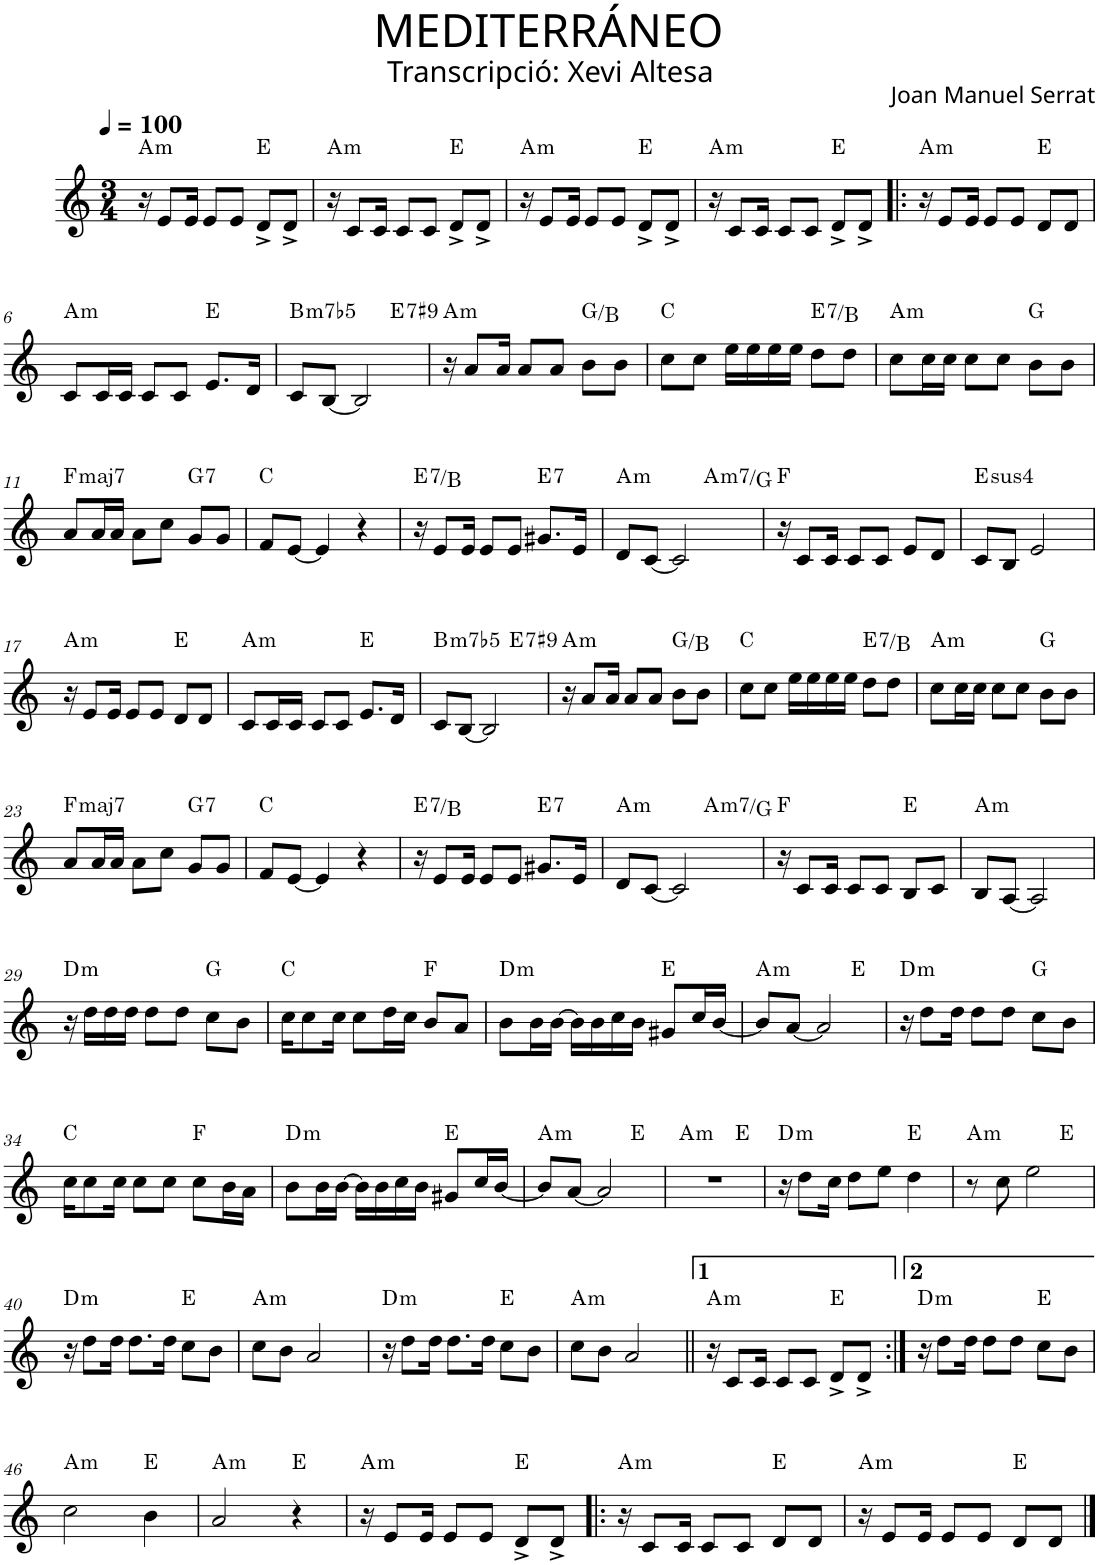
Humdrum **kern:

**kern	**harte
*part1	*part1
*staff1	*
*I"P1	*
*clefG2	*
*k[]	*
*M3/4	*
*MM100	*
=1	=1
!	!LO:H:kt=m
16r	A:min
8e/L	.
16e/Jk	.
8e/L	.
8e/J	.
8d^/L	E:maj
8d^/J	.
=2	=2
!	!LO:H:kt=m
16r	A:min
8c/L	.
16c/Jk	.
8c/L	.
8c/J	.
8d^/L	E:maj
8d^/J	.
=3	=3
!	!LO:H:kt=m
16r	A:min
8e/L	.
16e/Jk	.
8e/L	.
8e/J	.
8d^/L	E:maj
8d^/J	.
=4	=4
!	!LO:H:kt=m
16r	A:min
8c/L	.
16c/Jk	.
8c/L	.
8c/J	.
8d^/L	E:maj
8d^/J	.
=5!|:	=5!|:
!	!LO:H:kt=m
16r	A:min
8e/L	.
16e/Jk	.
8e/L	.
8e/J	.
8d/L	E:maj
8d/J	.
!!LO:LB:g=z
=6	=6
!	!LO:H:kt=m
8c/L	A:min
16c/L	.
16c/JJ	.
8c/L	.
8c/J	.
8.e/L	E:maj
16d/Jk	.
=7	=7
!	!LO:H:kt=m7b5
*^	*
8c/L	2ryy	B:hdim7
[<8B/J	.	.
2B/]	.	.
!	!	!LO:H:kt=7
.	4ryy	E:7(#9)
=8	=8	=8
!	!	!LO:H:kt=m
*v	*v	*
16r	A:min
8a/L	.
16a/Jk	.
8a/L	.
8a/J	.
8b\L	G:maj/3
8b\J	.
=9	=9
8cc\L	C:maj
8cc\J	.
16ee\LL	.
16ee\	.
16ee\	.
16ee\JJ	.
!	!LO:H:kt=7
8dd\L	E:7/5
8dd\J	.
=10	=10
!	!LO:H:kt=m
8cc\L	A:min
16cc\L	.
16cc\JJ	.
8cc\L	.
8cc\J	.
8b\L	G:maj
8b\J	.
!!LO:LB:g=z
=11	=11
!	!LO:H:kt=maj7
8a/L	F:maj7
16a/L	.
16a/JJ	.
8a\L	.
8cc\J	.
!	!LO:H:kt=7
8g/L	G:7
8g/J	.
=12	=12
8f/L	C:maj
[8e/J	.
4e/]	.
4r	.
=13	=13
!	!LO:H:kt=7
16r	E:7/5
8e/L	.
16e/Jk	.
8e/L	.
8e/J	.
!	!LO:H:kt=7
8.g#X/L	E:7
16e/Jk	.
=14	=14
!	!LO:H:kt=m
*^	*
8d/L	2ryy	A:min
[<8c/J	.	.
2c/]	.	.
!	!	!LO:H:kt=m7
.	4ryy	A:min7/b7
*v	*v	*
=15	=15
16r	F:maj
8c/L	.
16c/Jk	.
8c/L	.
8c/J	.
8e/L	.
8d/J	.
=16	=16
!	!LO:H:kt=4
8c/L	E:sus4
8B/J	.
2e/	.
!!LO:LB:g=z
=17	=17
!	!LO:H:kt=m
16r	A:min
8e/L	.
16e/Jk	.
8e/L	.
8e/J	.
8d/L	E:maj
8d/J	.
=18	=18
!	!LO:H:kt=m
8c/L	A:min
16c/L	.
16c/JJ	.
8c/L	.
8c/J	.
8.e/L	E:maj
16d/Jk	.
=19	=19
!	!LO:H:kt=m7b5
*^	*
8c/L	2ryy	B:hdim7
[<8B/J	.	.
2B/]	.	.
!	!	!LO:H:kt=7
.	4ryy	E:7(#9)
=20	=20	=20
!	!	!LO:H:kt=m
*v	*v	*
16r	A:min
8a/L	.
16a/Jk	.
8a/L	.
8a/J	.
8b\L	G:maj/3
8b\J	.
=21	=21
8cc\L	C:maj
8cc\J	.
16ee\LL	.
16ee\	.
16ee\	.
16ee\JJ	.
!	!LO:H:kt=7
8dd\L	E:7/5
8dd\J	.
=22	=22
!	!LO:H:kt=m
8cc\L	A:min
16cc\L	.
16cc\JJ	.
8cc\L	.
8cc\J	.
8b\L	G:maj
8b\J	.
!!LO:LB:g=z
=23	=23
!	!LO:H:kt=maj7
8a/L	F:maj7
16a/L	.
16a/JJ	.
8a\L	.
8cc\J	.
!	!LO:H:kt=7
8g/L	G:7
8g/J	.
=24	=24
8f/L	C:maj
[8e/J	.
4e/]	.
4r	.
=25	=25
!	!LO:H:kt=7
16r	E:7/5
8e/L	.
16e/Jk	.
8e/L	.
8e/J	.
!	!LO:H:kt=7
8.g#X/L	E:7
16e/Jk	.
=26	=26
!	!LO:H:kt=m
*^	*
8d/L	2ryy	A:min
[<8c/J	.	.
2c/]	.	.
!	!	!LO:H:kt=m7
.	4ryy	A:min7/b7
*v	*v	*
=27	=27
16r	F:maj
8c/L	.
16c/Jk	.
8c/L	.
8c/J	.
8B/L	E:maj
8c/J	.
=28	=28
!	!LO:H:kt=m
8B/L	A:min
[<8A/J	.
2A/]	.
!!LO:LB:g=z
=29	=29
!	!LO:H:kt=m
16r	D:min
16dd\LL	.
16dd\	.
16dd\JJ	.
8dd\L	.
8dd\J	.
8cc\L	G:maj
8b\J	.
=30	=30
16cc\KL	C:maj
8cc\	.
16cc\Jk	.
8cc\L	.
16dd\L	.
16cc\JJ	.
8b/L	F:maj
8a/J	.
=31	=31
!	!LO:H:kt=m
8b\L	D:min
16b\L	.
[>16b\JJ	.
16b\LL]	.
16b\	.
16cc\	.
16b\JJ	.
8g#X/L	E:maj
16cc/L	.
[<16b/JJ	.
=32	=32
!	!LO:H:kt=m
*^	*
8b/L]	2ryy	A:min
[<8a/J	.	.
2a/]	.	.
.	4ryy	E:maj
=33	=33	=33
!	!	!LO:H:kt=m
*v	*v	*
16r	D:min
8dd\L	.
16dd\Jk	.
8dd\L	.
8dd\J	.
8cc\L	G:maj
8b\J	.
!!LO:LB:g=z
=34	=34
16cc\KL	C:maj
8cc\	.
16cc\Jk	.
8cc\L	.
8cc\J	.
8cc\L	F:maj
16b\L	.
16a\JJ	.
=35	=35
!	!LO:H:kt=m
8b\L	D:min
16b\L	.
[>16b\JJ	.
16b\LL]	.
16b\	.
16cc\	.
16b\JJ	.
8g#X/L	E:maj
16cc/L	.
[<16b/JJ	.
=36	=36
!	!LO:H:kt=m
*^	*
8b/L]	2ryy	A:min
[<8a/J	.	.
2a/]	.	.
.	4ryy	E:maj
=37	=37	=37
!	!	!LO:H:kt=m
2.r	2ryy	A:min
.	4ryy	E:maj
=38	=38	=38
!	!	!LO:H:kt=m
*v	*v	*
16r	D:min
8dd\L	.
16cc\Jk	.
8dd\L	.
8ee\J	.
4dd\	E:maj
=39	=39
!	!LO:H:kt=m
*^	*
8r	2ryy	A:min
8cc\	.	.
2ee\	.	.
.	4ryy	E:maj
!!LO:LB:g=z	!!
=40	=40	=40
!	!	!LO:H:kt=m
*v	*v	*
16r	D:min
8dd\L	.
16dd\Jk	.
8.dd\L	.
16dd\Jk	.
8cc\L	E:maj
8b\J	.
=41	=41
!	!LO:H:kt=m
8cc\L	A:min
8b\J	.
2a/	.
=42	=42
!	!LO:H:kt=m
16r	D:min
8dd\L	.
16dd\Jk	.
8.dd\L	.
16dd\Jk	.
8cc\L	E:maj
8b\J	.
=43	=43
!	!LO:H:kt=m
8cc\L	A:min
8b\J	.
2a/	.
=44||	=44||
!	!LO:H:kt=m
16r	A:min
8c/L	.
16c/Jk	.
8c/L	.
8c/J	.
8d^/L	E:maj
8d^/J	.
=45:|!	=45:|!
!	!LO:H:kt=m
16r	D:min
8dd\L	.
16dd\Jk	.
8dd\L	.
8dd\J	.
8cc\L	E:maj
8b\J	.
!!LO:LB:g=z
=46	=46
!	!LO:H:kt=m
2cc\	A:min
4b\	E:maj
=47	=47
!	!LO:H:kt=m
2a/	A:min
4r	E:maj
=48	=48
!	!LO:H:kt=m
16r	A:min
8e/L	.
16e/Jk	.
8e/L	.
8e/J	.
8d^/L	E:maj
8d^/J	.
=49!|:	=49!|:
!	!LO:H:kt=m
16r	A:min
8c/L	.
16c/Jk	.
8c/L	.
8c/J	.
8d/L	E:maj
8d/J	.
=50	=50
!	!LO:H:kt=m
16r	A:min
8e/L	.
16e/Jk	.
8e/L	.
8e/J	.
8d/L	E:maj
8d/J	.
==	==
*-	*-
